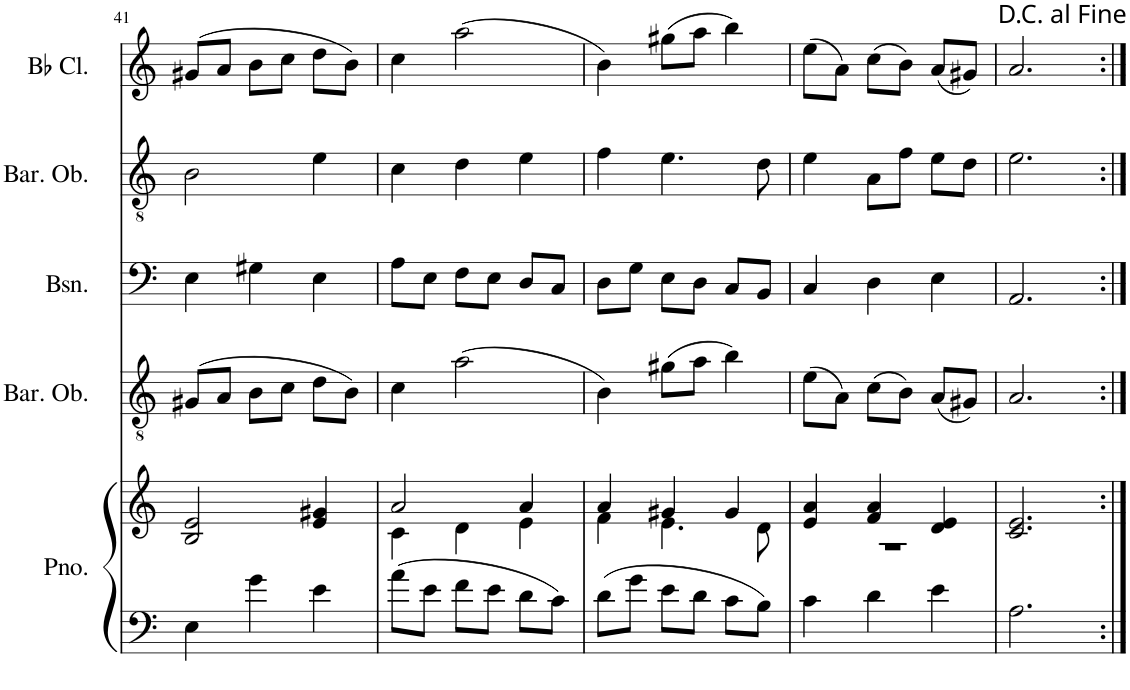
**kern	**kern	**kern	**kern	**kern	**kern
*part5	*part5	*part4	*part3	*part2	*part1
*staff6	*staff5	*staff4	*staff3	*staff2	*staff1
*I"Piano	*	*I"Baritone Oboe	*I"Bassoon	*I"Baritone Oboe	*I"Bb Clarinet
*I'Pno.	*	*I'Bar. Ob.	*I'Bsn.	*I'Bar. Ob.	*I'Bb Cl.
!!LO:PB:g=z
*clefF4	*clefG2	*clefGv2	*clefF4	*clefGv2	*clefG2
*	*	*	*	*	*ITrd1c2
*k[]	*k[]	*k[]	*k[]	*k[]	*k[]
*M3/4	*M3/4	*M3/4	*M3/4	*M3/4	*M3/4
=41	=41	=41	=41	=41	=41
4E\	2B/ 2e/	(8G#X/L	4E\	2B\	(8g#X/L
.	.	8A/J	.	.	8a/J
4g\	.	8B\L	4G#X\	.	8b\L
.	.	8c\J	.	.	8cc\J
4e\	4e/ 4g#X/	8d\L	4E\	4e\	8dd\L
.	.	8B\J)	.	.	8b\J)
=42	=42	=42	=42	=42	=42
*	*^	*	*	*	*
8a\L	2a/	4c\	4c\	8A\L	4c\	4cc\
8e\J	.	.	.	8E\J	.	.
8f\L	.	4d\	(2a\	8F\L	4d\	(2aa\
8e\J	.	.	.	8E\J	.	.
8d\L	4a/	4e\	.	8D/L	4e\	.
8c\J	.	.	.	8C/J	.	.
=43	=43	=43	=43	=43	=43	=43
8d\L	4a/	4f\	4B\)	8D\L	4f\	4b\)
8g\J	.	.	.	8G\J	.	.
8e\L	4g#X/	4.e\	(8g#X\L	8E\L	4.e\	(8gg#X\L
8d\J	.	.	8a\J	8D\J	.	8aa\J
8c\L	4g#/	.	4b\)	8C/L	.	4bb\)
8B\J	.	8d\	.	8BB/J	8d\	.
=44	=44	=44	=44	=44	=44	=44
4c\	4e/ 4a/	2.r	(8e\L	4C/	4e\	(8ee\L
.	.	.	8A\J)	.	.	8a\J)
4d\	4f/ 4a/	.	(8c\L	4D\	8A\L	(8cc\L
.	.	.	8B\J)	.	8f\J	8b\J)
4e\	4d/ 4e/	.	(8A/L	4E\	8e\L	(8a/L
.	.	.	8G#X/J)	.	8d\J	8g#X/J)
*	*v	*v	*	*	*	*
=45	=45	=45	=45	=45	=45
2.A\	2.c/ 2.e/	2.A/	2.AA/	2.e\	2.a/
=:|!	=:|!	=:|!	=:|!	=:|!	=:|!
*-	*-	*-	*-	*-	*-
